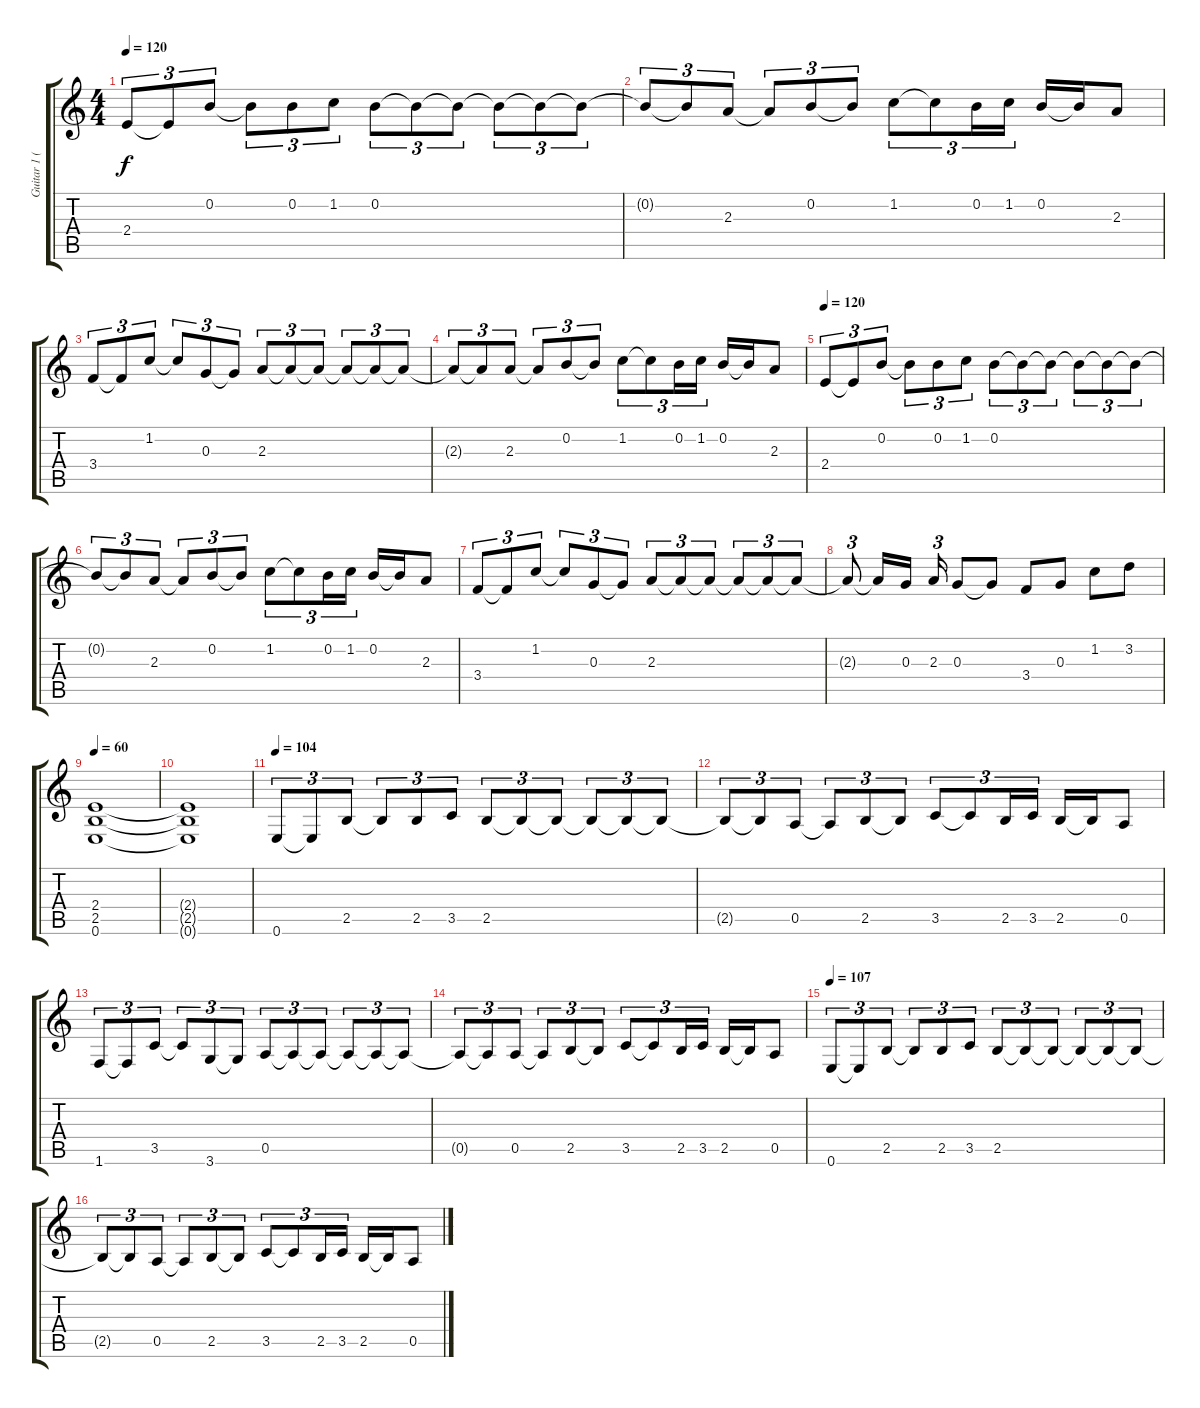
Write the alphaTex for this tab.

\track ("Guitar 1 (Lead)" "Guitar 1 (") {instrument distortionguitar}
\staff {score tabs}
\tuning (E4 B3 G3 D3 A2 E2) {hide}
\ts (4 4)
\tempo 120
\clef g2
\ks c
2.4.8{tu (3 2) dy f} 2.4{t}.8{tu (3 2)} 0.2.8{tu (3 2)} 0.2{t}.8{tu (3 2)} 0.2.8{tu (3 2)} 1.2.8{tu (3 2)} 0.2.8{tu (3 2)} 0.2{t}.8{tu (3 2)} 0.2{t}.8{tu (3 2)} 0.2{t}.8{tu (3 2)} 0.2{t}.8{tu (3 2)} 0.2{t}.8{tu (3 2)} |
0.2{t}.8{tu (3 2)} 0.2{t}.8{tu (3 2)} 2.3.8{tu (3 2)} 2.3{t}.8{tu (3 2)} 0.2.8{tu (3 2)} 0.2{t}.8{tu (3 2)} 1.2.8{tu (3 2)} 1.2{t}.8{tu (3 2)} 0.2.16{tu (3 2)} 1.2.16{tu (3 2)} 0.2.16 0.2{t}.16 2.3.8 |
3.4.8{tu (3 2)} 3.4{t}.8{tu (3 2)} 1.2.8{tu (3 2)} 1.2{t}.8{tu (3 2)} 0.3.8{tu (3 2)} 0.3{t}.8{tu (3 2)} 2.3.8{tu (3 2)} 2.3{t}.8{tu (3 2)} 2.3{t}.8{tu (3 2)} 2.3{t}.8{tu (3 2)} 2.3{t}.8{tu (3 2)} 2.3{t}.8{tu (3 2)} |
2.3{t}.8{tu (3 2)} 2.3{t}.8{tu (3 2)} 2.3.8{tu (3 2)} 2.3{t}.8{tu (3 2)} 0.2.8{tu (3 2)} 0.2{t}.8{tu (3 2)} 1.2.8{tu (3 2)} 1.2{t}.8{tu (3 2)} 0.2.16{tu (3 2)} 1.2.16{tu (3 2)} 0.2.16 0.2{t}.16 2.3.8 |
\tempo 120
2.4.8{tu (3 2)} 2.4{t}.8{tu (3 2)} 0.2.8{tu (3 2)} 0.2{t}.8{tu (3 2)} 0.2.8{tu (3 2)} 1.2.8{tu (3 2)} 0.2.8{tu (3 2)} 0.2{t}.8{tu (3 2)} 0.2{t}.8{tu (3 2)} 0.2{t}.8{tu (3 2)} 0.2{t}.8{tu (3 2)} 0.2{t}.8{tu (3 2)} |
0.2{t}.8{tu (3 2)} 0.2{t}.8{tu (3 2)} 2.3.8{tu (3 2)} 2.3{t}.8{tu (3 2)} 0.2.8{tu (3 2)} 0.2{t}.8{tu (3 2)} 1.2.8{tu (3 2)} 1.2{t}.8{tu (3 2)} 0.2.16{tu (3 2)} 1.2.16{tu (3 2)} 0.2.16 0.2{t}.16 2.3.8 |
3.4.8{tu (3 2)} 3.4{t}.8{tu (3 2)} 1.2.8{tu (3 2)} 1.2{t}.8{tu (3 2)} 0.3.8{tu (3 2)} 0.3{t}.8{tu (3 2)} 2.3.8{tu (3 2)} 2.3{t}.8{tu (3 2)} 2.3{t}.8{tu (3 2)} 2.3{t}.8{tu (3 2)} 2.3{t}.8{tu (3 2)} 2.3{t}.8{tu (3 2)} |
2.3{t}.8{tu (3 2)} 2.3{t}.16 0.3.16 2.3.16{tu (3 2)} 0.3.8 0.3{t}.8 3.4.8 0.3.8 1.2.8 3.2.8 |
\tempo 60
(2.4 2.5 0.6).1 |
(2.4{t} 2.5{t} 0.6{t}).1 |
\tempo 104
0.6.8{tu (3 2)} 0.6{t}.8{tu (3 2)} 2.5.8{tu (3 2)} 2.5{t}.8{tu (3 2)} 2.5.8{tu (3 2)} 3.5.8{tu (3 2)} 2.5.8{tu (3 2)} 2.5{t}.8{tu (3 2)} 2.5{t}.8{tu (3 2)} 2.5{t}.8{tu (3 2)} 2.5{t}.8{tu (3 2)} 2.5{t}.8{tu (3 2)} |
2.5{t}.8{tu (3 2)} 2.5{t}.8{tu (3 2)} 0.5.8{tu (3 2)} 0.5{t}.8{tu (3 2)} 2.5.8{tu (3 2)} 2.5{t}.8{tu (3 2)} 3.5.8{tu (3 2)} 3.5{t}.8{tu (3 2)} 2.5.16{tu (3 2)} 3.5.16{tu (3 2)} 2.5.16 2.5{t}.16 0.5.8 |
1.6.8{tu (3 2)} 1.6{t}.8{tu (3 2)} 3.5.8{tu (3 2)} 3.5{t}.8{tu (3 2)} 3.6.8{tu (3 2)} 3.6{t}.8{tu (3 2)} 0.5.8{tu (3 2)} 0.5{t}.8{tu (3 2)} 0.5{t}.8{tu (3 2)} 0.5{t}.8{tu (3 2)} 0.5{t}.8{tu (3 2)} 0.5{t}.8{tu (3 2)} |
0.5{t}.8{tu (3 2)} 0.5{t}.8{tu (3 2)} 0.5.8{tu (3 2)} 0.5{t}.8{tu (3 2)} 2.5.8{tu (3 2)} 2.5{t}.8{tu (3 2)} 3.5.8{tu (3 2)} 3.5{t}.8{tu (3 2)} 2.5.16{tu (3 2)} 3.5.16{tu (3 2)} 2.5.16 2.5{t}.16 0.5.8 |
\tempo 107
0.6.8{tu (3 2)} 0.6{t}.8{tu (3 2)} 2.5.8{tu (3 2)} 2.5{t}.8{tu (3 2)} 2.5.8{tu (3 2)} 3.5.8{tu (3 2)} 2.5.8{tu (3 2)} 2.5{t}.8{tu (3 2)} 2.5{t}.8{tu (3 2)} 2.5{t}.8{tu (3 2)} 2.5{t}.8{tu (3 2)} 2.5{t}.8{tu (3 2)} |
2.5{t}.8{tu (3 2)} 2.5{t}.8{tu (3 2)} 0.5.8{tu (3 2)} 0.5{t}.8{tu (3 2)} 2.5.8{tu (3 2)} 2.5{t}.8{tu (3 2)} 3.5.8{tu (3 2)} 3.5{t}.8{tu (3 2)} 2.5.16{tu (3 2)} 3.5.16{tu (3 2)} 2.5.16 2.5{t}.16 0.5.8
